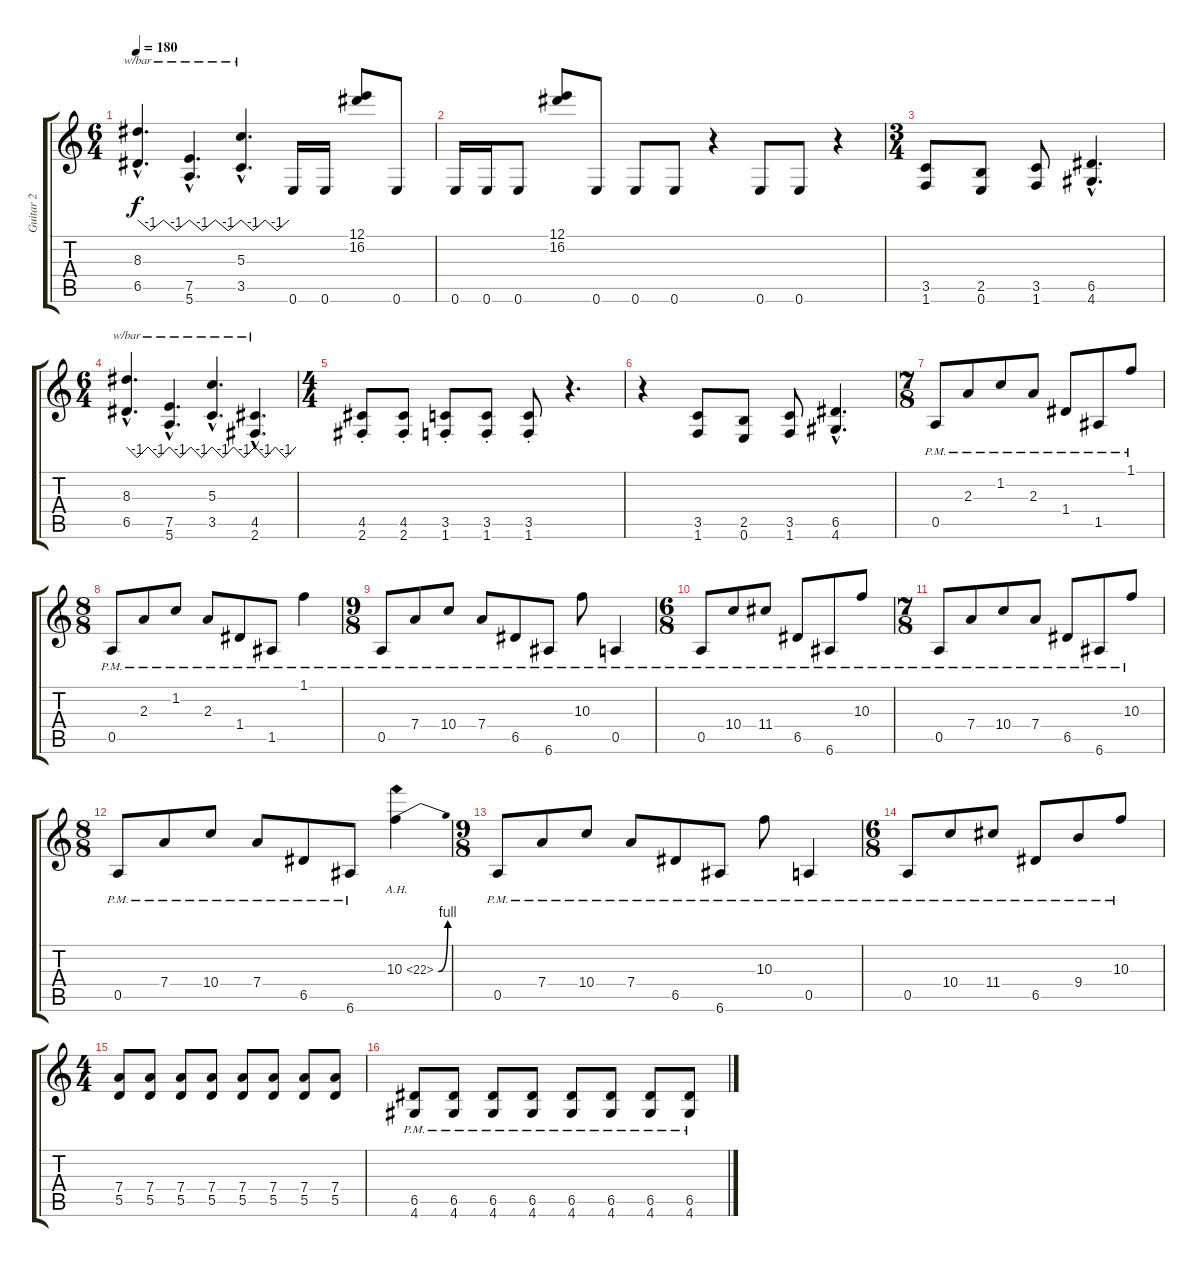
\track ("Guitar 2" "Guitar 2") {instrument distortionguitar}
\staff {score tabs}
\tuning (E4 B3 G3 D3 A2 E2) {hide}
\ts (6 4)
\tempo 180
\clef g2
\ks c
(8.3{hac} 6.5{hac}).4{d tbe (custom default 0 0 15 -4 30 0 45 -4 60 0) dy f} (7.5{hac} 5.6{hac}).4{d tbe (custom default 0 0 15 -4 30 0 45 -4 60 0)} (5.3{hac} 3.5{hac}).4{d tbe (custom default 0 0 15 -4 30 0 45 -4 60 0)} 0.6.16 0.6.16 (12.1 16.2).8 0.6.8 |
0.6.16 0.6.16 0.6.8 (12.1 16.2).8 0.6.8 0.6.8 0.6.8 r.4 0.6.8 0.6.8 r.4 |
\ts (3 4)
(3.5 1.6).8 (2.5 0.6).8 (3.5 1.6).8 (6.5{hac} 4.6{hac}).4{d} |
\ts (6 4)
(8.3{hac} 6.5{hac}).4{d tbe (custom default 0 0 15 -4 30 0 45 -4 60 0)} (7.5{hac} 5.6{hac}).4{d tbe (custom default 0 0 15 -4 30 0 45 -4 60 0)} (5.3{hac} 3.5{hac}).4{d tbe (custom default 0 0 15 -4 30 0 45 -4 60 0)} (4.5{hac} 2.6{hac}).4{d tbe (custom default 0 0 15 -4 30 0 45 -4 60 0)} |
\ts (4 4)
(4.5{st} 2.6{st}).8 (4.5{st} 2.6{st}).8 (3.5{st} 1.6{st}).8 (3.5{st} 1.6{st}).8 (3.5{st} 1.6{st}).8 r.4{d} |
r.4 (3.5 1.6).8 (2.5 0.6).8 (3.5 1.6).8 (6.5{hac} 4.6{hac}).4{d} |
\ts (7 8)
0.5{pm}.8{instrument overdrivenguitar} 2.3{pm}.8 1.2{pm}.8 2.3{pm}.8 1.4{pm}.8 1.5{pm}.8 1.1{pm}.8 |
\ts (8 8)
0.5{pm}.8{instrument overdrivenguitar} 2.3{pm}.8 1.2{pm}.8 2.3{pm}.8 1.4{pm}.8 1.5{pm}.8 1.1{pm}.4 |
\ts (9 8)
0.5{pm}.8 7.4{pm}.8 10.4{pm}.8 7.4{pm}.8 6.5{pm}.8 6.6{pm}.8 10.3{pm}.8 0.5{pm}.4 |
\ts (6 8)
0.5{pm}.8 10.4{pm}.8 11.4{pm}.8 6.5{pm}.8 6.6{pm}.8 10.3{pm}.8 |
\ts (7 8)
0.5{pm}.8 7.4{pm}.8 10.4{pm}.8 7.4{pm}.8 6.5{pm}.8 6.6{pm}.8 10.3{pm}.8 |
\ts (8 8)
0.5{pm}.8 7.4{pm}.8 10.4{pm}.8 7.4{pm}.8 6.5{pm}.8 6.6{pm}.8 10.3{be (bend 0 0 60 4) ah 12}.4 |
\ts (9 8)
0.5{pm}.8 7.4{pm}.8 10.4{pm}.8 7.4{pm}.8 6.5{pm}.8 6.6{pm}.8 10.3{pm}.8 0.5{pm}.4 |
\ts (6 8)
0.5{pm}.8 10.4{pm}.8 11.4{pm}.8 6.5{pm}.8 9.4{pm}.8 10.3{pm}.8 |
\ts (4 4)
(7.4 5.5).8{instrument distortionguitar} (7.4 5.5).8 (7.4 5.5).8 (7.4 5.5).8 (7.4 5.5).8 (7.4 5.5).8 (7.4 5.5).8 (7.4 5.5).8 |
(6.5{pm} 4.6{pm}).8 (6.5{pm} 4.6{pm}).8 (6.5{pm} 4.6{pm}).8 (6.5{pm} 4.6{pm}).8 (6.5{pm} 4.6{pm}).8 (6.5{pm} 4.6{pm}).8 (6.5{pm} 4.6{pm}).8 (6.5{pm} 4.6{pm}).8
